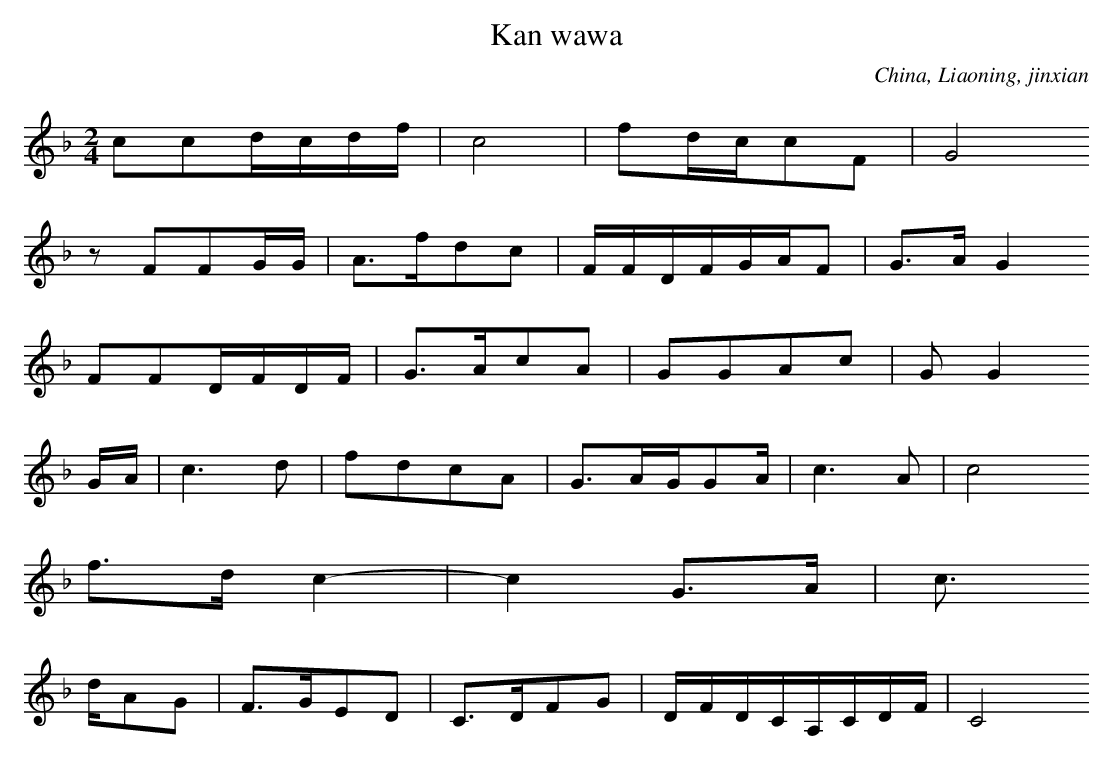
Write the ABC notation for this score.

X:1
T: Kan wawa
O: China, Liaoning, jinxian
M: 2/4
L: 1/16
K: F
c2c2dcdf | c8 | f2dcc2F2 | G8
z2F2F2GG | A3fd2c2 | FFDFGAF2 | G3AG4
F2F2DFDF | G3Ac2A2 | G2G2A2c2 | G2G4
GA | c6d2 | f2d2c2A2 | G3AGG2A | c6A2 | c8
f3dc4- | c4G3A | c3
dA2G2 | F3GE2D2 | C3DF2G2 | DFDCA,CDF | C8
